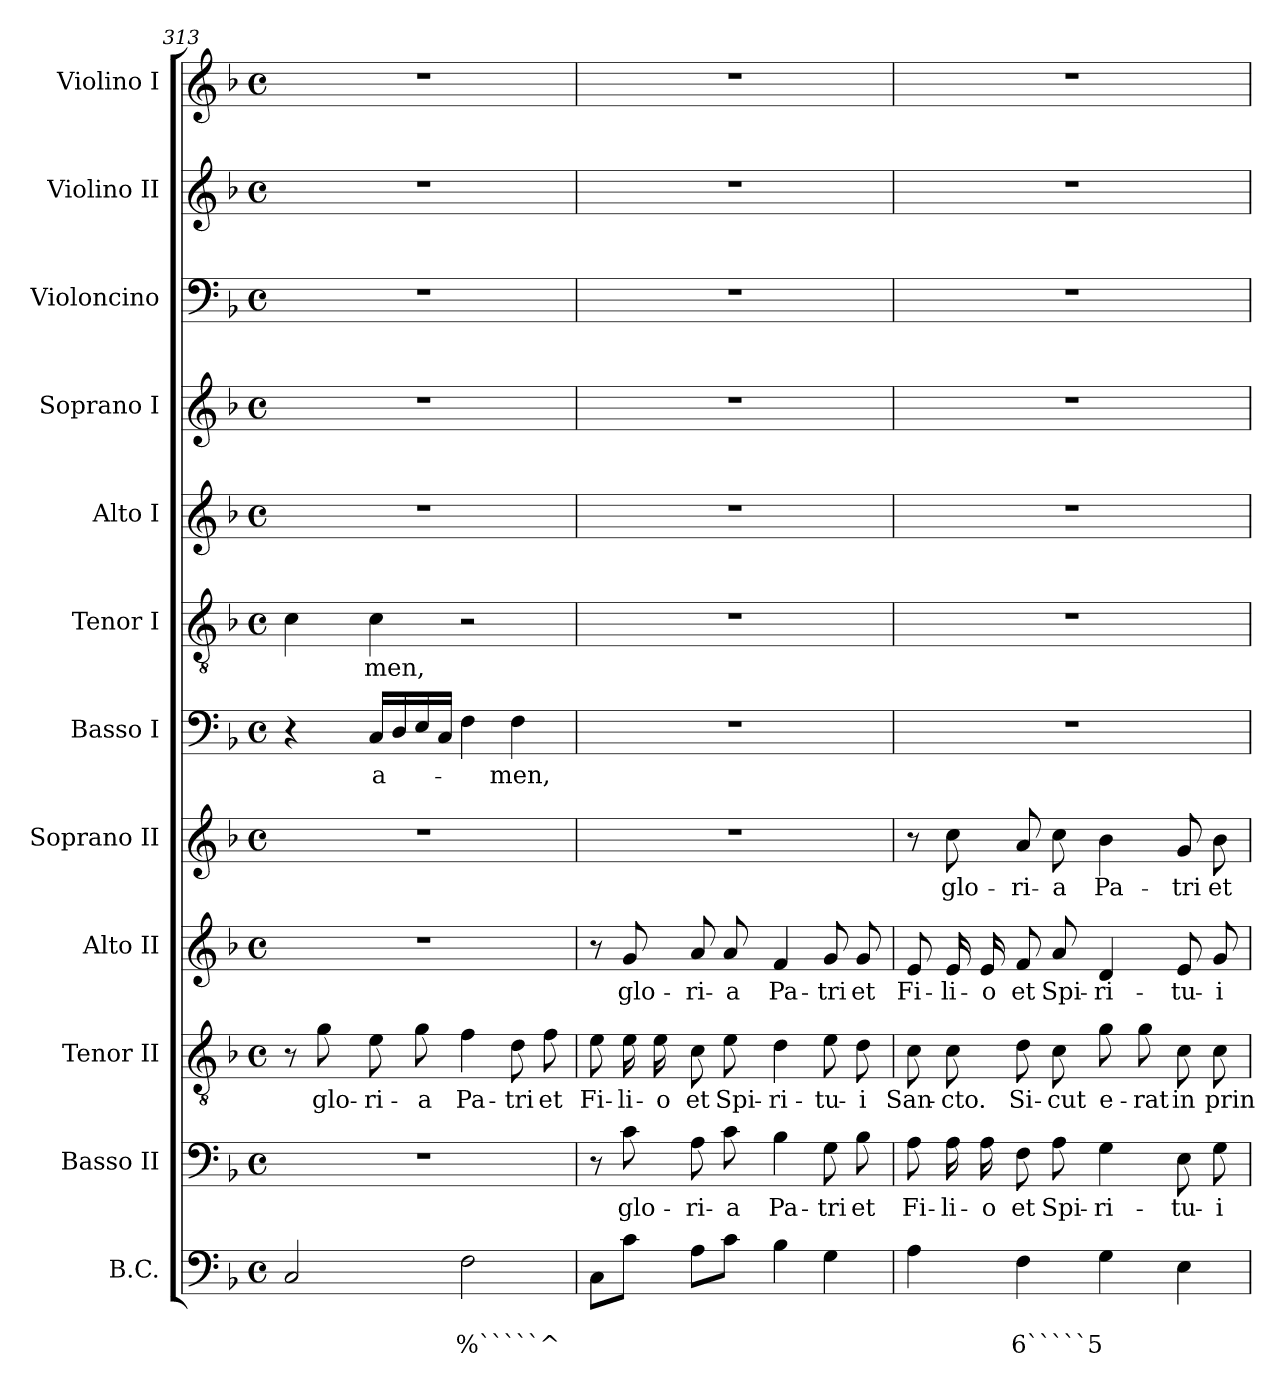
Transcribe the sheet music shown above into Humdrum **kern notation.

**kern	**text	**text	**kern	**text	**kern	**text	**kern	**text	**kern	**text	**kern	**text	**kern	**text	**kern	**kern	**kern	**kern	**kern
*part12	*part12	*part12	*part11	*part11	*part10	*part10	*part9	*part9	*part8	*part8	*part7	*part7	*part6	*part6	*part5	*part4	*part3	*part2	*part1
*staff12	*staff12	*staff12	*staff11	*staff11	*staff10	*staff10	*staff9	*staff9	*staff8	*staff8	*staff7	*staff7	*staff6	*staff6	*staff5	*staff4	*staff3	*staff2	*staff1
*I"B.C.	*	*	*I"Basso II	*	*I"Tenor II	*	*I"Alto II	*	*I"Soprano II	*	*I"Basso I	*	*I"Tenor I	*	*I"Alto I	*I"Soprano I	*I"Violoncino	*I"Violino II	*I"Violino I
*I'BC	*	*	*I'B 2	*	*I'T 2	*	*I'A 2	*	*I'S 2	*	*I'B 1	*	*I'T 1	*	*I'A 1	*I'S 1	*I'Vc.	*I'Vln. II	*I'Vln. I
*clefF4	*	*	*clefF4	*	*clefGv2	*	*clefG2	*	*clefG2	*	*clefF4	*	*clefGv2	*	*clefG2	*clefG2	*clefF4	*clefG2	*clefG2
*k[b-]	*	*	*k[b-]	*	*k[b-]	*	*k[b-]	*	*k[b-]	*	*k[b-]	*	*k[b-]	*	*k[b-]	*k[b-]	*k[b-]	*k[b-]	*k[b-]
*F:	*	*	*F:	*	*F:	*	*F:	*	*F:	*	*F:	*	*F:	*	*F:	*F:	*F:	*F:	*F:
*M4/4	*	*	*M4/4	*	*M4/4	*	*M4/4	*	*M4/4	*	*M4/4	*	*M4/4	*	*M4/4	*M4/4	*M4/4	*M4/4	*M4/4
*met(c)	*	*	*met(c)	*	*met(c)	*	*met(c)	*	*met(c)	*	*met(c)	*	*met(c)	*	*met(c)	*met(c)	*met(c)	*met(c)	*met(c)
=313	=313	=313	=313	=313	=313	=313	=313	=313	=313	=313	=313	=313	=313	=313	=313	=313	=313	=313	=313
2C/	.	.	1r	.	8r	.	1r	.	1r	.	4r	.	4c\	.	1r	1r	1r	1r	1r
!	!	!	!	!	!	!LO:LY:b	!	!	!	!	!	!	!	!	!	!	!	!	!
.	.	.	.	.	8g\	glo-	.	.	.	.	.	.	.	.	.	.	.	.	.
!	!	!	!	!	!	!LO:LY:b	!	!	!	!	!	!	!	!	!	!	!	!	!
!	!	!	!	!	!	!	!	!	!	!	!	!LO:LY:b	!	!	!	!	!	!	!
!	!	!	!	!	!	!	!	!	!	!	!	!	!	!LO:LY:b	!	!	!	!	!
.	.	.	.	.	8e\	-ri-	.	.	.	.	16C/LL	a-	4c\	-men,	.	.	.	.	.
.	.	.	.	.	.	.	.	.	.	.	16D/	.	.	.	.	.	.	.	.
!	!	!	!	!	!	!LO:LY:b	!	!	!	!	!	!	!	!	!	!	!	!	!
.	.	.	.	.	8g\	-a	.	.	.	.	16E/	.	.	.	.	.	.	.	.
.	.	.	.	.	.	.	.	.	.	.	16C/JJ	.	.	.	.	.	.	.	.
!	!	!LO:LY:b	!	!	!	!	!	!	!	!	!	!	!	!	!	!	!	!	!
!	!	!	!	!	!	!LO:LY:b	!	!	!	!	!	!	!	!	!	!	!	!	!
2F\	.	%`````^	.	.	4f\	Pa-	.	.	.	.	4F\	.	2r	.	.	.	.	.	.
!	!	!	!	!	!	!LO:LY:b	!	!	!	!	!	!	!	!	!	!	!	!	!
!	!	!	!	!	!	!	!	!	!	!	!	!LO:LY:b	!	!	!	!	!	!	!
.	.	.	.	.	8d\	-tri	.	.	.	.	4F\	-men,	.	.	.	.	.	.	.
!	!	!	!	!	!	!LO:LY:b	!	!	!	!	!	!	!	!	!	!	!	!	!
.	.	.	.	.	8f\	et	.	.	.	.	.	.	.	.	.	.	.	.	.
!!LO:PB:g=z
=314	=314	=314	=314	=314	=314	=314	=314	=314	=314	=314	=314	=314	=314	=314	=314	=314	=314	=314	=314
!	!	!	!	!	!	!LO:LY:b	!	!	!	!	!	!	!	!	!	!	!	!	!
8C\L	.	.	8r	.	8e\	Fi-	8r	.	1r	.	1r	.	1r	.	1r	1r	1r	1r	1r
!	!	!	!	!LO:LY:b	!	!	!	!	!	!	!	!	!	!	!	!	!	!	!
!	!	!	!	!	!	!LO:LY:b	!	!	!	!	!	!	!	!	!	!	!	!	!
!	!	!	!	!	!	!	!	!LO:LY:b	!	!	!	!	!	!	!	!	!	!	!
8c\J	.	.	8c\	glo-	16e\	-li-	8g/	glo-	.	.	.	.	.	.	.	.	.	.	.
!	!	!	!	!	!	!LO:LY:b	!	!	!	!	!	!	!	!	!	!	!	!	!
.	.	.	.	.	16e\	-o	.	.	.	.	.	.	.	.	.	.	.	.	.
!	!	!	!	!LO:LY:b	!	!	!	!	!	!	!	!	!	!	!	!	!	!	!
!	!	!	!	!	!	!LO:LY:b	!	!	!	!	!	!	!	!	!	!	!	!	!
!	!	!	!	!	!	!	!	!LO:LY:b	!	!	!	!	!	!	!	!	!	!	!
8A\L	.	.	8A\	-ri-	8c\	et	8a/	-ri-	.	.	.	.	.	.	.	.	.	.	.
!	!	!	!	!LO:LY:b	!	!	!	!	!	!	!	!	!	!	!	!	!	!	!
!	!	!	!	!	!	!LO:LY:b	!	!	!	!	!	!	!	!	!	!	!	!	!
!	!	!	!	!	!	!	!	!LO:LY:b	!	!	!	!	!	!	!	!	!	!	!
8c\J	.	.	8c\	-a	8e\	Spi-	8a/	-a	.	.	.	.	.	.	.	.	.	.	.
!	!	!	!	!LO:LY:b	!	!	!	!	!	!	!	!	!	!	!	!	!	!	!
!	!	!	!	!	!	!LO:LY:b	!	!	!	!	!	!	!	!	!	!	!	!	!
!	!	!	!	!	!	!	!	!LO:LY:b	!	!	!	!	!	!	!	!	!	!	!
4B-\	.	.	4B-\	Pa-	4d\	-ri-	4f/	Pa-	.	.	.	.	.	.	.	.	.	.	.
!	!	!	!	!LO:LY:b	!	!	!	!	!	!	!	!	!	!	!	!	!	!	!
!	!	!	!	!	!	!LO:LY:b	!	!	!	!	!	!	!	!	!	!	!	!	!
!	!	!	!	!	!	!	!	!LO:LY:b	!	!	!	!	!	!	!	!	!	!	!
4G\	.	.	8G\	-tri	8e\	-tu-	8g/	-tri	.	.	.	.	.	.	.	.	.	.	.
!	!	!	!	!LO:LY:b	!	!	!	!	!	!	!	!	!	!	!	!	!	!	!
!	!	!	!	!	!	!LO:LY:b	!	!	!	!	!	!	!	!	!	!	!	!	!
!	!	!	!	!	!	!	!	!LO:LY:b	!	!	!	!	!	!	!	!	!	!	!
.	.	.	8B-\	et	8d\	-i	8g/	et	.	.	.	.	.	.	.	.	.	.	.
=315	=315	=315	=315	=315	=315	=315	=315	=315	=315	=315	=315	=315	=315	=315	=315	=315	=315	=315	=315
!	!	!	!	!LO:LY:b	!	!	!	!	!	!	!	!	!	!	!	!	!	!	!
!	!	!	!	!	!	!LO:LY:b	!	!	!	!	!	!	!	!	!	!	!	!	!
!	!	!	!	!	!	!	!	!LO:LY:b	!	!	!	!	!	!	!	!	!	!	!
4A\	.	.	8A\	Fi-	8c\	San-	8e/	Fi-	8r	.	1r	.	1r	.	1r	1r	1r	1r	1r
!	!	!	!	!LO:LY:b	!	!	!	!	!	!	!	!	!	!	!	!	!	!	!
!	!	!	!	!	!	!LO:LY:b	!	!	!	!	!	!	!	!	!	!	!	!	!
!	!	!	!	!	!	!	!	!LO:LY:b	!	!	!	!	!	!	!	!	!	!	!
!	!	!	!	!	!	!	!	!	!	!LO:LY:b	!	!	!	!	!	!	!	!	!
.	.	.	16A\	-li-	8c\	-cto.	16e/	-li-	8cc\	glo-	.	.	.	.	.	.	.	.	.
!	!	!	!	!LO:LY:b	!	!	!	!	!	!	!	!	!	!	!	!	!	!	!
!	!	!	!	!	!	!	!	!LO:LY:b	!	!	!	!	!	!	!	!	!	!	!
.	.	.	16A\	-o	.	.	16e/	-o	.	.	.	.	.	.	.	.	.	.	.
!	!	!LO:LY:b	!	!	!	!	!	!	!	!	!	!	!	!	!	!	!	!	!
!	!	!	!	!LO:LY:b	!	!	!	!	!	!	!	!	!	!	!	!	!	!	!
!	!	!	!	!	!	!LO:LY:b	!	!	!	!	!	!	!	!	!	!	!	!	!
!	!	!	!	!	!	!	!	!LO:LY:b	!	!	!	!	!	!	!	!	!	!	!
!	!	!	!	!	!	!	!	!	!	!LO:LY:b	!	!	!	!	!	!	!	!	!
4F\	.	6`````5	8F\	et	8d\	Si-	8f/	et	8a/	-ri-	.	.	.	.	.	.	.	.	.
!	!	!	!	!LO:LY:b	!	!	!	!	!	!	!	!	!	!	!	!	!	!	!
!	!	!	!	!	!	!LO:LY:b	!	!	!	!	!	!	!	!	!	!	!	!	!
!	!	!	!	!	!	!	!	!LO:LY:b	!	!	!	!	!	!	!	!	!	!	!
!	!	!	!	!	!	!	!	!	!	!LO:LY:b	!	!	!	!	!	!	!	!	!
.	.	.	8A\	Spi-	8c\	-cut	8a/	Spi-	8cc\	-a	.	.	.	.	.	.	.	.	.
!	!	!	!	!LO:LY:b	!	!	!	!	!	!	!	!	!	!	!	!	!	!	!
!	!	!	!	!	!	!LO:LY:b	!	!	!	!	!	!	!	!	!	!	!	!	!
!	!	!	!	!	!	!	!	!LO:LY:b	!	!	!	!	!	!	!	!	!	!	!
!	!	!	!	!	!	!	!	!	!	!LO:LY:b	!	!	!	!	!	!	!	!	!
4G\	.	.	4G\	-ri-	8g\	e-	4d/	-ri-	4b-\	Pa-	.	.	.	.	.	.	.	.	.
!	!	!	!	!	!	!LO:LY:b	!	!	!	!	!	!	!	!	!	!	!	!	!
.	.	.	.	.	8g\	-rat	.	.	.	.	.	.	.	.	.	.	.	.	.
!	!	!	!	!LO:LY:b	!	!	!	!	!	!	!	!	!	!	!	!	!	!	!
!	!	!	!	!	!	!LO:LY:b	!	!	!	!	!	!	!	!	!	!	!	!	!
!	!	!	!	!	!	!	!	!LO:LY:b	!	!	!	!	!	!	!	!	!	!	!
!	!	!	!	!	!	!	!	!	!	!LO:LY:b	!	!	!	!	!	!	!	!	!
4E\	.	.	8E\	-tu-	8c\	in	8e/	-tu-	8g/	-tri	.	.	.	.	.	.	.	.	.
!	!	!	!	!LO:LY:b	!	!	!	!	!	!	!	!	!	!	!	!	!	!	!
!	!	!	!	!	!	!LO:LY:b	!	!	!	!	!	!	!	!	!	!	!	!	!
!	!	!	!	!	!	!	!	!LO:LY:b	!	!	!	!	!	!	!	!	!	!	!
!	!	!	!	!	!	!	!	!	!	!LO:LY:b	!	!	!	!	!	!	!	!	!
.	.	.	8G\	-i	8c\	prin-	8g/	-i	8b-\	et	.	.	.	.	.	.	.	.	.
=	=	=	=	=	=	=	=	=	=	=	=	=	=	=	=	=	=	=	=
*-	*-	*-	*-	*-	*-	*-	*-	*-	*-	*-	*-	*-	*-	*-	*-	*-	*-	*-	*-
